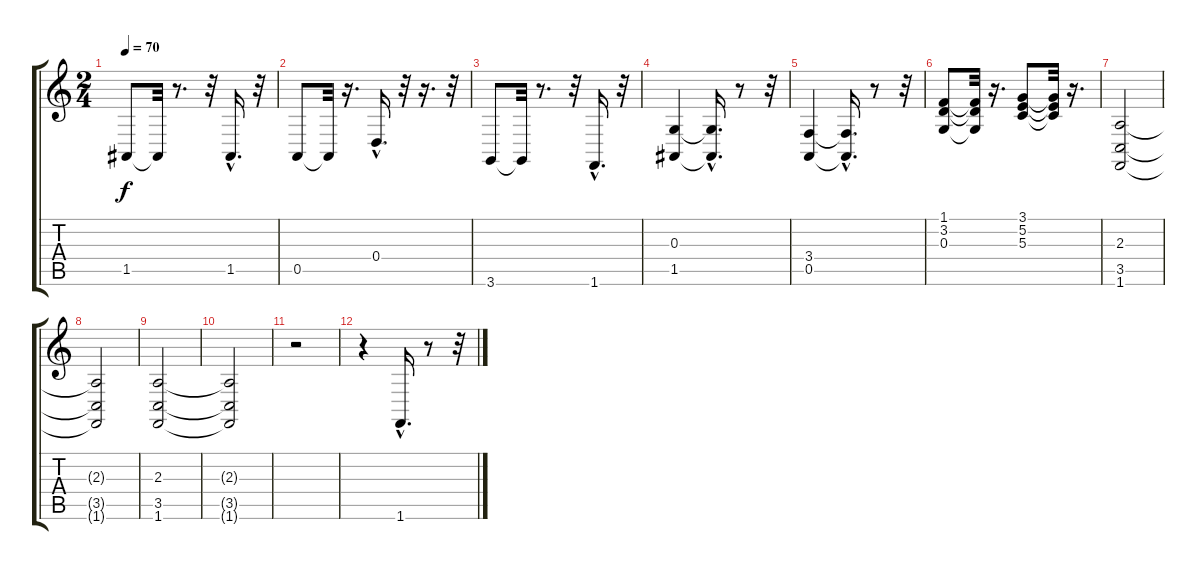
\track "" {instrument electricpiano1}
\staff {score tabs}
\tuning (E4 B3 G3 D3 A2 E2) {hide}
\ts (2 4)
\tempo 70
\clef g2
\ks c
1.5.8{dy f} 1.5{t}.32 r.8{d} r.32 1.5{hac}.16{d} r.32 |
0.5.8 0.5{t}.32 r.16{d} 0.4{hac}.16{d} r.32 r.16{d} r.32 |
3.6.8 3.6{t}.32 r.8{d} r.32 1.6{hac}.16{d} r.32 |
(0.3 1.5).4 (0.3{hac t} 1.5{hac t}).16{d} r.8 r.32 |
(3.4 0.5).4 (3.4{hac t} 0.5{hac t}).16{d} r.8 r.32 |
(1.1 3.2 0.3).8 (1.1{t} 3.2{t} 0.3{t}).32 r.16{d} (3.1 5.2 5.3).8 (3.1{t} 5.2{t} 5.3{t}).32 r.16{d} |
(2.3 3.5 1.6).2 |
(2.3{t} 3.5{t} 1.6{t}).2 |
(2.3 3.5 1.6).2 |
(2.3{t} 3.5{t} 1.6{t}).2 |
r.2 |
r.4 1.6{hac}.16{d} r.8 r.32
